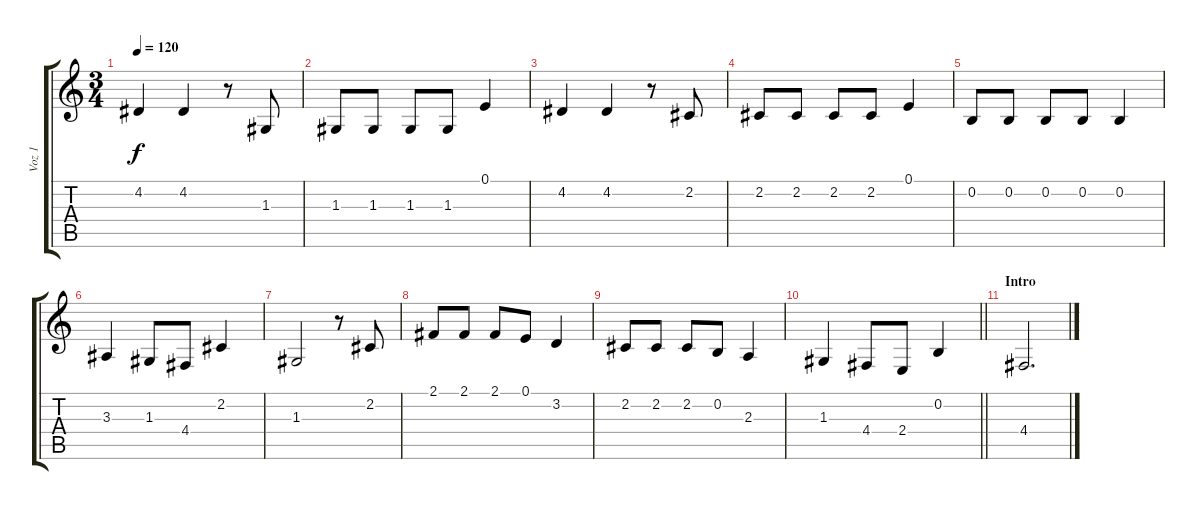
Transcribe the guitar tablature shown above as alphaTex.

\track ("Voz 1" "Voz 1") {instrument violin}
\staff {score tabs}
\tuning (E4 B3 G3 D3 A2 E2) {hide}
\ts (3 4)
\tempo 120
\clef g2
\ks c
4.2.4{dy f} 4.2.4 r.8 1.3.8 |
1.3.8 1.3.8 1.3.8 1.3.8 0.1.4 |
4.2.4 4.2.4 r.8 2.2.8 |
2.2.8 2.2.8 2.2.8 2.2.8 0.1.4 |
0.2.8 0.2.8 0.2.8 0.2.8 0.2.4 |
3.3.4 1.3.8 4.4.8 2.2.4 |
1.3.2 r.8 2.2.8 |
2.1.8 2.1.8 2.1.8 0.1.8 3.2.4 |
2.2.8 2.2.8 2.2.8 0.2.8 2.3.4 |
\barLineRight lightlight
1.3.4 4.4.8 2.4.8 0.2.4 |
\section ("" "Intro")
4.4.2{d}
